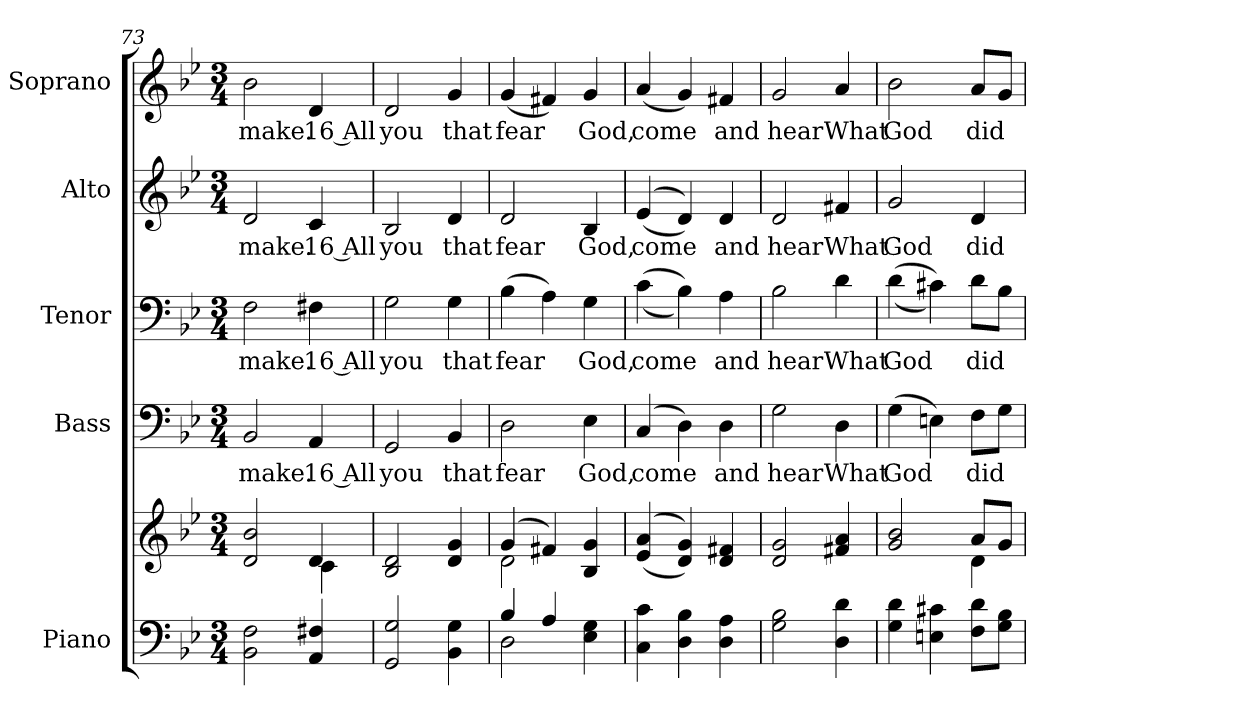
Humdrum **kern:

**kern	**kern	**kern	**text	**kern	**text	**kern	**text	**kern	**text
*part5	*part5	*part4	*part4	*part3	*part3	*part2	*part2	*part1	*part1
*staff6	*staff5	*staff4	*staff4	*staff3	*staff3	*staff2	*staff2	*staff1	*staff1
*I"Piano	*	*I"Bass	*	*I"Tenor	*	*I"Alto	*	*I"Soprano	*
*I'Pno.	*	*I'B.	*	*I'T.	*	*I'A.	*	*I'S.	*
*clefF4	*clefG2	*clefF4	*	*clefF4	*	*clefG2	*	*clefG2	*
*k[b-e-]	*k[b-e-]	*k[b-e-]	*	*k[b-e-]	*	*k[b-e-]	*	*k[b-e-]	*
*B-:	*B-:	*B-:	*	*B-:	*	*B-:	*	*B-:	*
*M3/4	*M3/4	*M3/4	*	*M3/4	*	*M3/4	*	*M3/4	*
=73	=73	=73	=73	=73	=73	=73	=73	=73	=73
*	*^	*	*	*	*	*	*	*	*
!	!	!	!	!LO:LY:b:color=#000000	!	!	!	!	!	!
!	!	!	!	!	!	!LO:LY:b:color=#000000	!	!	!	!
!	!	!	!	!	!	!	!	!LO:LY:b:color=#000000	!	!
!	!	!	!	!	!	!	!	!	!	!LO:LY:b:color=#000000
2BB-i\ 2Fi	2di/ 2b-i	2ryy	2BB-i/	make.	2Fi\	make.	2di/	make.	2b-i\	make.
!	!	!	!	!LO:LY:b:color=#000000	!	!	!	!	!	!
!	!	!	!	!	!	!LO:LY:b:color=#000000	!	!	!	!
!	!	!	!	!	!	!	!	!LO:LY:b:color=#000000	!	!
!	!	!	!	!	!	!	!	!	!	!LO:LY:b:color=#000000
4AAi/ 4F#Xi	4di/	4ci\	4AAi/	16 All	4F#Xi\	16 All	4ci/	16 All	4di/	16 All
*	*v	*v	*	*	*	*	*	*	*	*
=74	=74	=74	=74	=74	=74	=74	=74	=74	=74
*	*^	*	*	*	*	*	*	*	*
!	!	!	!	!LO:LY:b:color=#000000	!	!	!	!	!	!
*	*v	*v	*	*	*	*	*	*	*	*
*	*^	*	*	*	*	*	*	*	*
!	!	!	!	!	!	!LO:LY:b:color=#000000	!	!	!	!
*	*v	*v	*	*	*	*	*	*	*	*
*	*^	*	*	*	*	*	*	*	*
!	!	!	!	!	!	!	!	!LO:LY:b:color=#000000	!	!
*	*v	*v	*	*	*	*	*	*	*	*
*	*^	*	*	*	*	*	*	*	*
!	!	!	!	!	!	!	!	!	!	!LO:LY:b:color=#000000
*	*v	*v	*	*	*	*	*	*	*	*
2GGi/ 2Gi	2B-i/ 2di	2GGi/	you	2Gi\	you	2B-i/	you	2di/	you
!	!	!	!LO:LY:b:color=#000000	!	!	!	!	!	!
!	!	!	!	!	!LO:LY:b:color=#000000	!	!	!	!
!	!	!	!	!	!	!	!LO:LY:b:color=#000000	!	!
!	!	!	!	!	!	!	!	!	!LO:LY:b:color=#000000
4BB-i\ 4Gi	4di/ 4gi	4BB-i/	that	4Gi\	that	4di/	that	4gi/	that
!!LO:PB:g=z
=75	=75	=75	=75	=75	=75	=75	=75	=75	=75
*^	*^	*	*	*	*	*	*	*	*
!	!	!	!	!	!LO:LY:b:color=#000000	!	!	!	!	!	!
!	!	!	!	!	!	!	!LO:LY:b:color=#000000	!	!	!	!
!	!	!	!	!	!	!	!	!	!LO:LY:b:color=#000000	!	!
!	!	!	!	!	!	!	!	!	!	!	!LO:LY:b:color=#000000
4B-i/	2Di\	(4gi/	2di\	2Di\	fear	(4B-i\	fear	2di/	fear	(4gi/	fear
4Ai/	.	4f#Xi/)	.	.	.	4Ai\)	.	.	.	4f#Xi/)	.
!	!	!	!	!	!LO:LY:b:color=#000000	!	!	!	!	!	!
!	!	!	!	!	!	!	!LO:LY:b:color=#000000	!	!	!	!
!	!	!	!	!	!	!	!	!	!LO:LY:b:color=#000000	!	!
!	!	!	!	!	!	!	!	!	!	!	!LO:LY:b:color=#000000
4E-i\ 4Gi	4ryy	4B-i/ 4gi	4ryy	4E-i\	God,	4Gi\	God,	4B-i/	God,	4gi/	God,
*v	*v	*	*	*	*	*	*	*	*	*	*
*	*v	*v	*	*	*	*	*	*	*	*
=76	=76	=76	=76	=76	=76	=76	=76	=76	=76
*^	*^	*	*	*	*	*	*	*	*
!	!	!	!	!	!LO:LY:b:color=#000000	!	!	!	!	!	!
*v	*v	*	*	*	*	*	*	*	*	*	*
*	*v	*v	*	*	*	*	*	*	*	*
*^	*^	*	*	*	*	*	*	*	*
!	!	!	!	!	!	!	!LO:LY:b:color=#000000	!	!	!	!
*v	*v	*	*	*	*	*	*	*	*	*	*
*	*v	*v	*	*	*	*	*	*	*	*
*^	*^	*	*	*	*	*	*	*	*
!	!	!	!	!	!	!	!	!	!LO:LY:b:color=#000000	!	!
*v	*v	*	*	*	*	*	*	*	*	*	*
*	*v	*v	*	*	*	*	*	*	*	*
*^	*^	*	*	*	*	*	*	*	*
!	!	!	!	!	!	!	!	!	!	!	!LO:LY:b:color=#000000
*v	*v	*	*	*	*	*	*	*	*	*	*
*	*v	*v	*	*	*	*	*	*	*	*
4Ci\ 4ci	((4e-i/ 4ai	(4Ci/	come	((4ci\	come	((4e-i/	come	(4ai/	come
4Di\ 4B-i	4di/ 4gi))	4Di\)	.	4B-i\))	.	4di/))	.	4gi/)	.
!	!	!	!LO:LY:b:color=#000000	!	!	!	!	!	!
!	!	!	!	!	!LO:LY:b:color=#000000	!	!	!	!
!	!	!	!	!	!	!	!LO:LY:b:color=#000000	!	!
!	!	!	!	!	!	!	!	!	!LO:LY:b:color=#000000
4Di\ 4Ai	4di/ 4f#Xi	4Di\	and	4Ai\	and	4di/	and	4f#Xi/	and
=77	=77	=77	=77	=77	=77	=77	=77	=77	=77
!	!	!	!LO:LY:b:color=#000000	!	!	!	!	!	!
!	!	!	!	!	!LO:LY:b:color=#000000	!	!	!	!
!	!	!	!	!	!	!	!LO:LY:b:color=#000000	!	!
!	!	!	!	!	!	!	!	!	!LO:LY:b:color=#000000
2Gi\ 2B-i	2di/ 2gi	2Gi\	hear	2B-i\	hear	2di/	hear	2gi/	hear
!	!	!	!LO:LY:b:color=#000000	!	!	!	!	!	!
!	!	!	!	!	!LO:LY:b:color=#000000	!	!	!	!
!	!	!	!	!	!	!	!LO:LY:b:color=#000000	!	!
!	!	!	!	!	!	!	!	!	!LO:LY:b:color=#000000
4Di\ 4di	4f#Xi/ 4ai	4Di\	What	4di\	What	4f#Xi/	What	4ai/	What
=78	=78	=78	=78	=78	=78	=78	=78	=78	=78
*	*^	*	*	*	*	*	*	*	*
!	!	!	!	!LO:LY:b:color=#000000	!	!	!	!	!	!
!	!	!	!	!	!	!LO:LY:b:color=#000000	!	!	!	!
!	!	!	!	!	!	!	!	!LO:LY:b:color=#000000	!	!
!	!	!	!	!	!	!	!	!	!	!LO:LY:b:color=#000000
4Gi\ 4di	2gi/ 2b-i	2ryy	(4Gi\	God	((4di\	God	2gi/	God	2b-i\	God
4Eni\ 4c#Xi	.	.	4Eni\)	.	4c#Xi\))	.	.	.	.	.
!	!	!	!	!LO:LY:b:color=#000000	!	!	!	!	!	!
!	!	!	!	!	!	!LO:LY:b:color=#000000	!	!	!	!
!	!	!	!	!	!	!	!	!LO:LY:b:color=#000000	!	!
!	!	!	!	!	!	!	!	!	!	!LO:LY:b:color=#000000
8Fi\ 8diL	8ai/L	4di\	8Fi\L	did	8di\L	did	4di/	did	8ai/L	did
8Gi\ 8B-iJ	8gi/J	.	8Gi\J	.	8B-i\J	.	.	.	8gi/J	.
*	*v	*v	*	*	*	*	*	*	*	*
=	=	=	=	=	=	=	=	=	=
*-	*-	*-	*-	*-	*-	*-	*-	*-	*-
